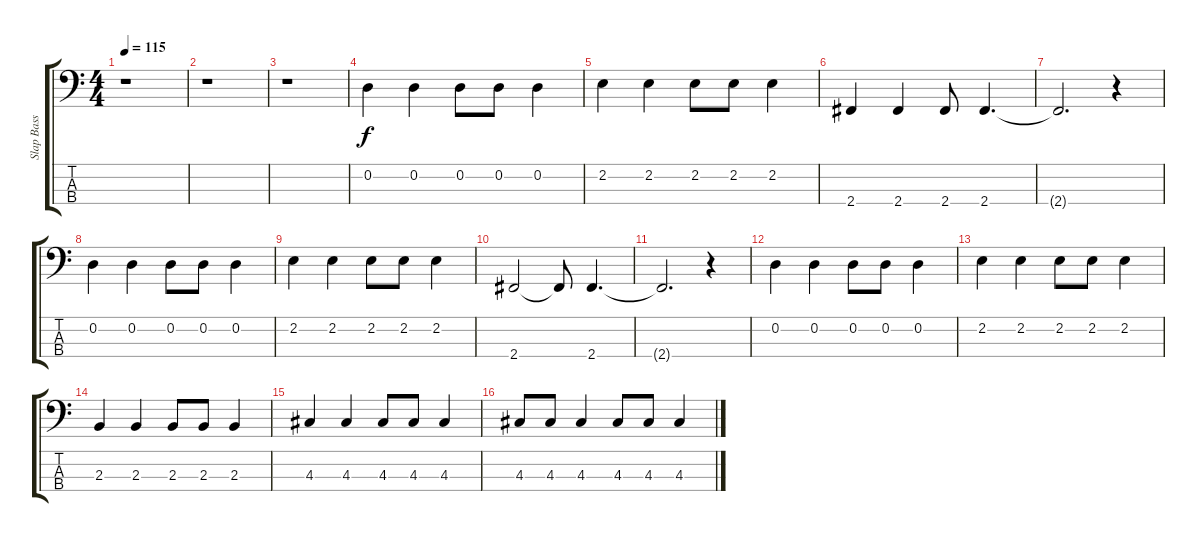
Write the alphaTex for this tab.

\track ("Slap Bass" "Slap Bass") {instrument slapbass1}
\staff {score tabs}
\tuning (G2 D2 A1 E1) {hide}
\ts (4 4)
\tempo 115
\clef f4
\ks c
r.1{dy f} |
r.1 |
r.1 |
0.2.4 0.2.4 0.2.8 0.2.8 0.2.4 |
2.2.4 2.2.4 2.2.8 2.2.8 2.2.4 |
2.4.4 2.4.4 2.4.8 2.4.4{d} |
2.4{t}.2{d} r.4 |
0.2.4 0.2.4 0.2.8 0.2.8 0.2.4 |
2.2.4 2.2.4 2.2.8 2.2.8 2.2.4 |
2.4.2 2.4{t}.8 2.4.4{d} |
2.4{t}.2{d} r.4 |
0.2.4 0.2.4 0.2.8 0.2.8 0.2.4 |
2.2.4 2.2.4 2.2.8 2.2.8 2.2.4 |
2.3.4 2.3.4 2.3.8 2.3.8 2.3.4 |
4.3.4 4.3.4 4.3.8 4.3.8 4.3.4 |
4.3.8 4.3.8 4.3.4 4.3.8 4.3.8 4.3.4
